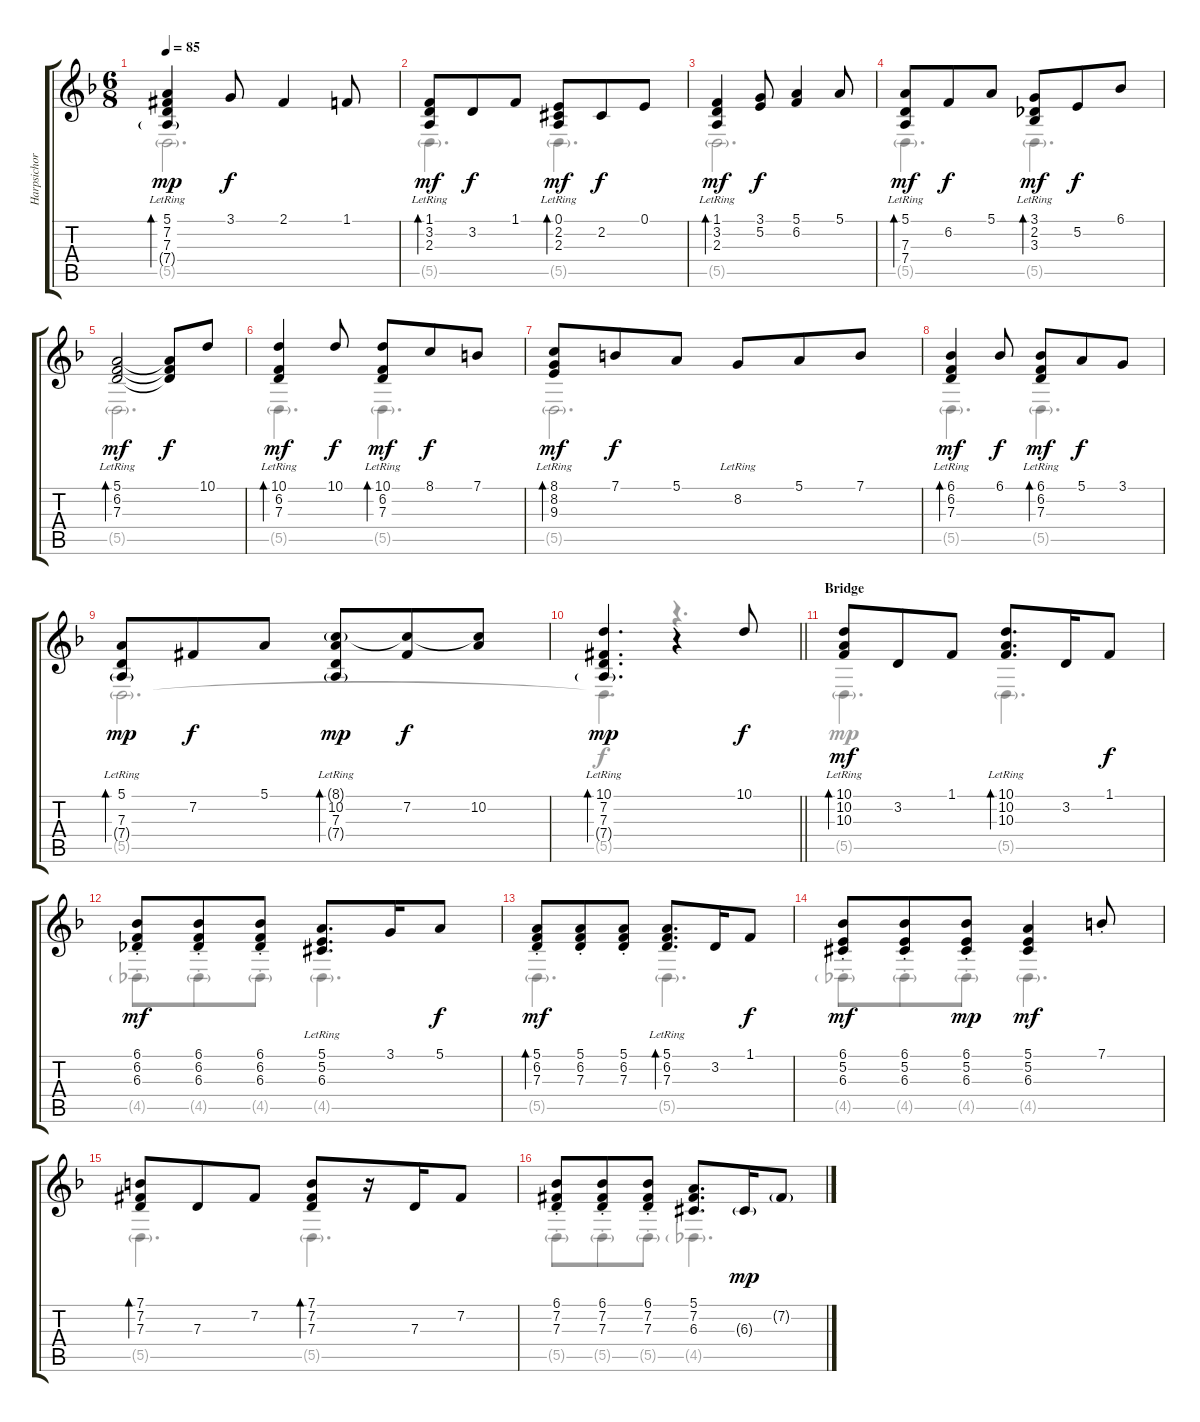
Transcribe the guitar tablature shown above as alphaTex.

\track ("Harpsichord and Celesta (Alex Staropoli)" "Harpsichor") {instrument harpsichord}
\staff {score tabs}
\tuning (E4 B3 G3 D3 A2 E2) {hide}
\voice
\ts (6 8)
\tempo 85
\clef g2
\ks dminor
(5.1 7.2{lr acc #} 7.3{lr} 7.4{g lr}).4{bd 60 dy mp} 3.1.8{dy f} 2.1{acc #}.4 1.1.8 |
(1.1 3.2{lr} 2.3{lr}).8{bd 60 dy mf} 3.2.8{dy f} 1.1.8 (0.1 2.2{lr acc #} 2.3{lr}).8{bd 60 dy mf} 2.2{acc #}.8{dy f} 0.1.8 |
(1.1 3.2{lr} 2.3{lr}).4{bd 60 dy mf} (3.1 5.2).8{dy f} (5.1 6.2).4 5.1.8 |
(5.1 7.3{lr} 7.4{lr}).8{bd 60 dy mf} 6.2.8{dy f} 5.1.8 (3.1 2.2{lr} 3.3{lr}).8{bd 60 dy mf} 5.2.8{dy f} 6.1.8 |
(5.1 6.2{lr} 7.3{lr}).2{bd 60 dy mf} (5.1{t} 6.2{t} 7.3{t}).8{dy f} 10.1.8 |
(10.1 6.2{lr} 7.3{lr}).4{bd 60 dy mf} 10.1.8{dy f} (10.1 6.2{lr} 7.3{lr}).8{bd 60 dy mf} 8.1.8{dy f} 7.1.8 |
(8.1 8.2{lr} 9.3{lr}).8{bd 60 dy mf} 7.1.8{dy f} 5.1.8 8.2{lr}.8 5.1.8 7.1.8 |
(6.1 6.2{lr} 7.3{lr}).4{bd 60 dy mf} 6.1.8{dy f} (6.1 6.2{lr} 7.3{lr}).8{bd 60 dy mf} 5.1.8{dy f} 3.1.8 |
(5.1 7.3{lr} 7.4{g lr}).8{bd 60 dy mp} 7.2{acc #}.8{dy f} 5.1.8 (8.1{g} 10.2{lr} 7.3{lr} 7.4{g lr}).8{bd 60 dy mp} (8.1{t} 7.2{acc #}).8{dy f} (8.1{t} 10.2).8 |
\barLineRight lightlight
(10.1 7.2{lr acc #} 7.3{lr} 7.4{g lr}).4{d bd 60 dy mp} r.4 10.1.8{dy f} |
\section ("" "Bridge")
(10.1 10.2{lr} 10.3{lr}).8{bd 60 dy mf} 3.2.8 1.1.8 (10.1 10.2{lr} 10.3{lr}).8{d bd 60} 3.2.16 1.1.8{dy f} |
(6.1{st} 6.2{st} 6.3{st}).8{dy mf} (6.1{st} 6.2{st} 6.3{st}).8 (6.1{st} 6.2{st} 6.3{st}).8 (5.1 5.2{lr} 6.3{lr acc #}).8{d} 3.1.16 5.1.8{dy f} |
(5.1 6.2{st} 7.3{st}).8{bd 60 dy mf} (5.1{st} 6.2{st} 7.3{st}).8 (5.1{st} 6.2{st} 7.3{st}).8 (5.1 6.2{lr} 7.3{lr}).8{d bd 60} 3.2.16 1.1.8{dy f} |
(6.1{st} 5.2{st} 6.3{st acc #}).8{dy mf} (6.1{st} 5.2{st} 6.3{st acc #}).8 (6.1{st} 5.2{st} 6.3{st acc #}).8{dy mp} (5.1 5.2 6.3{acc #}).4{dy mf} 7.1{st}.8 |
(7.1 7.2{acc #} 7.3).8{bd 60} 7.3.8 7.2{acc #}.8 (7.1 7.2{acc #} 7.3).8{bd 60} r.16 7.3.16 7.2{acc #}.8 |
(6.1{st} 7.2{st acc #} 7.3{st}).8 (6.1{st} 7.2{st acc #} 7.3{st}).8 (6.1{st} 7.2{st acc #} 7.3{st}).8 (5.1 7.2{acc #} 6.3{acc #}).8{d} 6.3{g acc #}.16{dy mp} 7.2{g acc #}.8
\voice
\clef g2
\ottava regular
\simile none
\ks dminor
5.5{g}.2{d dy mp} |
5.5{g}.4{d} 5.5{g}.4{d} |
5.5{g}.2{d} |
5.5{g}.4{d} 5.5{g}.4{d} |
5.5{g}.2{d} |
5.5{g}.4{d} 5.5{g}.4{d} |
5.5{g}.2{d} |
5.5{g}.4{d} 5.5{g}.4{d} |
5.5{g}.2{d} |
\barLineRight lightlight
5.5{t}.4{d dy f} r.4{d} |
5.5{g}.4{d dy mp} 5.5{g}.4{d} |
4.5{g st}.8 4.5{g st}.8 4.5{g st}.8 4.5{g}.4{d} |
5.5{g}.4{d} 5.5{g}.4{d} |
4.5{g st}.8 4.5{g st}.8 4.5{g st}.8 4.5{g}.4{d} |
5.5{g}.4{d} 5.5{g}.4{d} |
5.5{g st}.8 5.5{g st}.8 5.5{g st}.8 4.5{g}.4{d}
